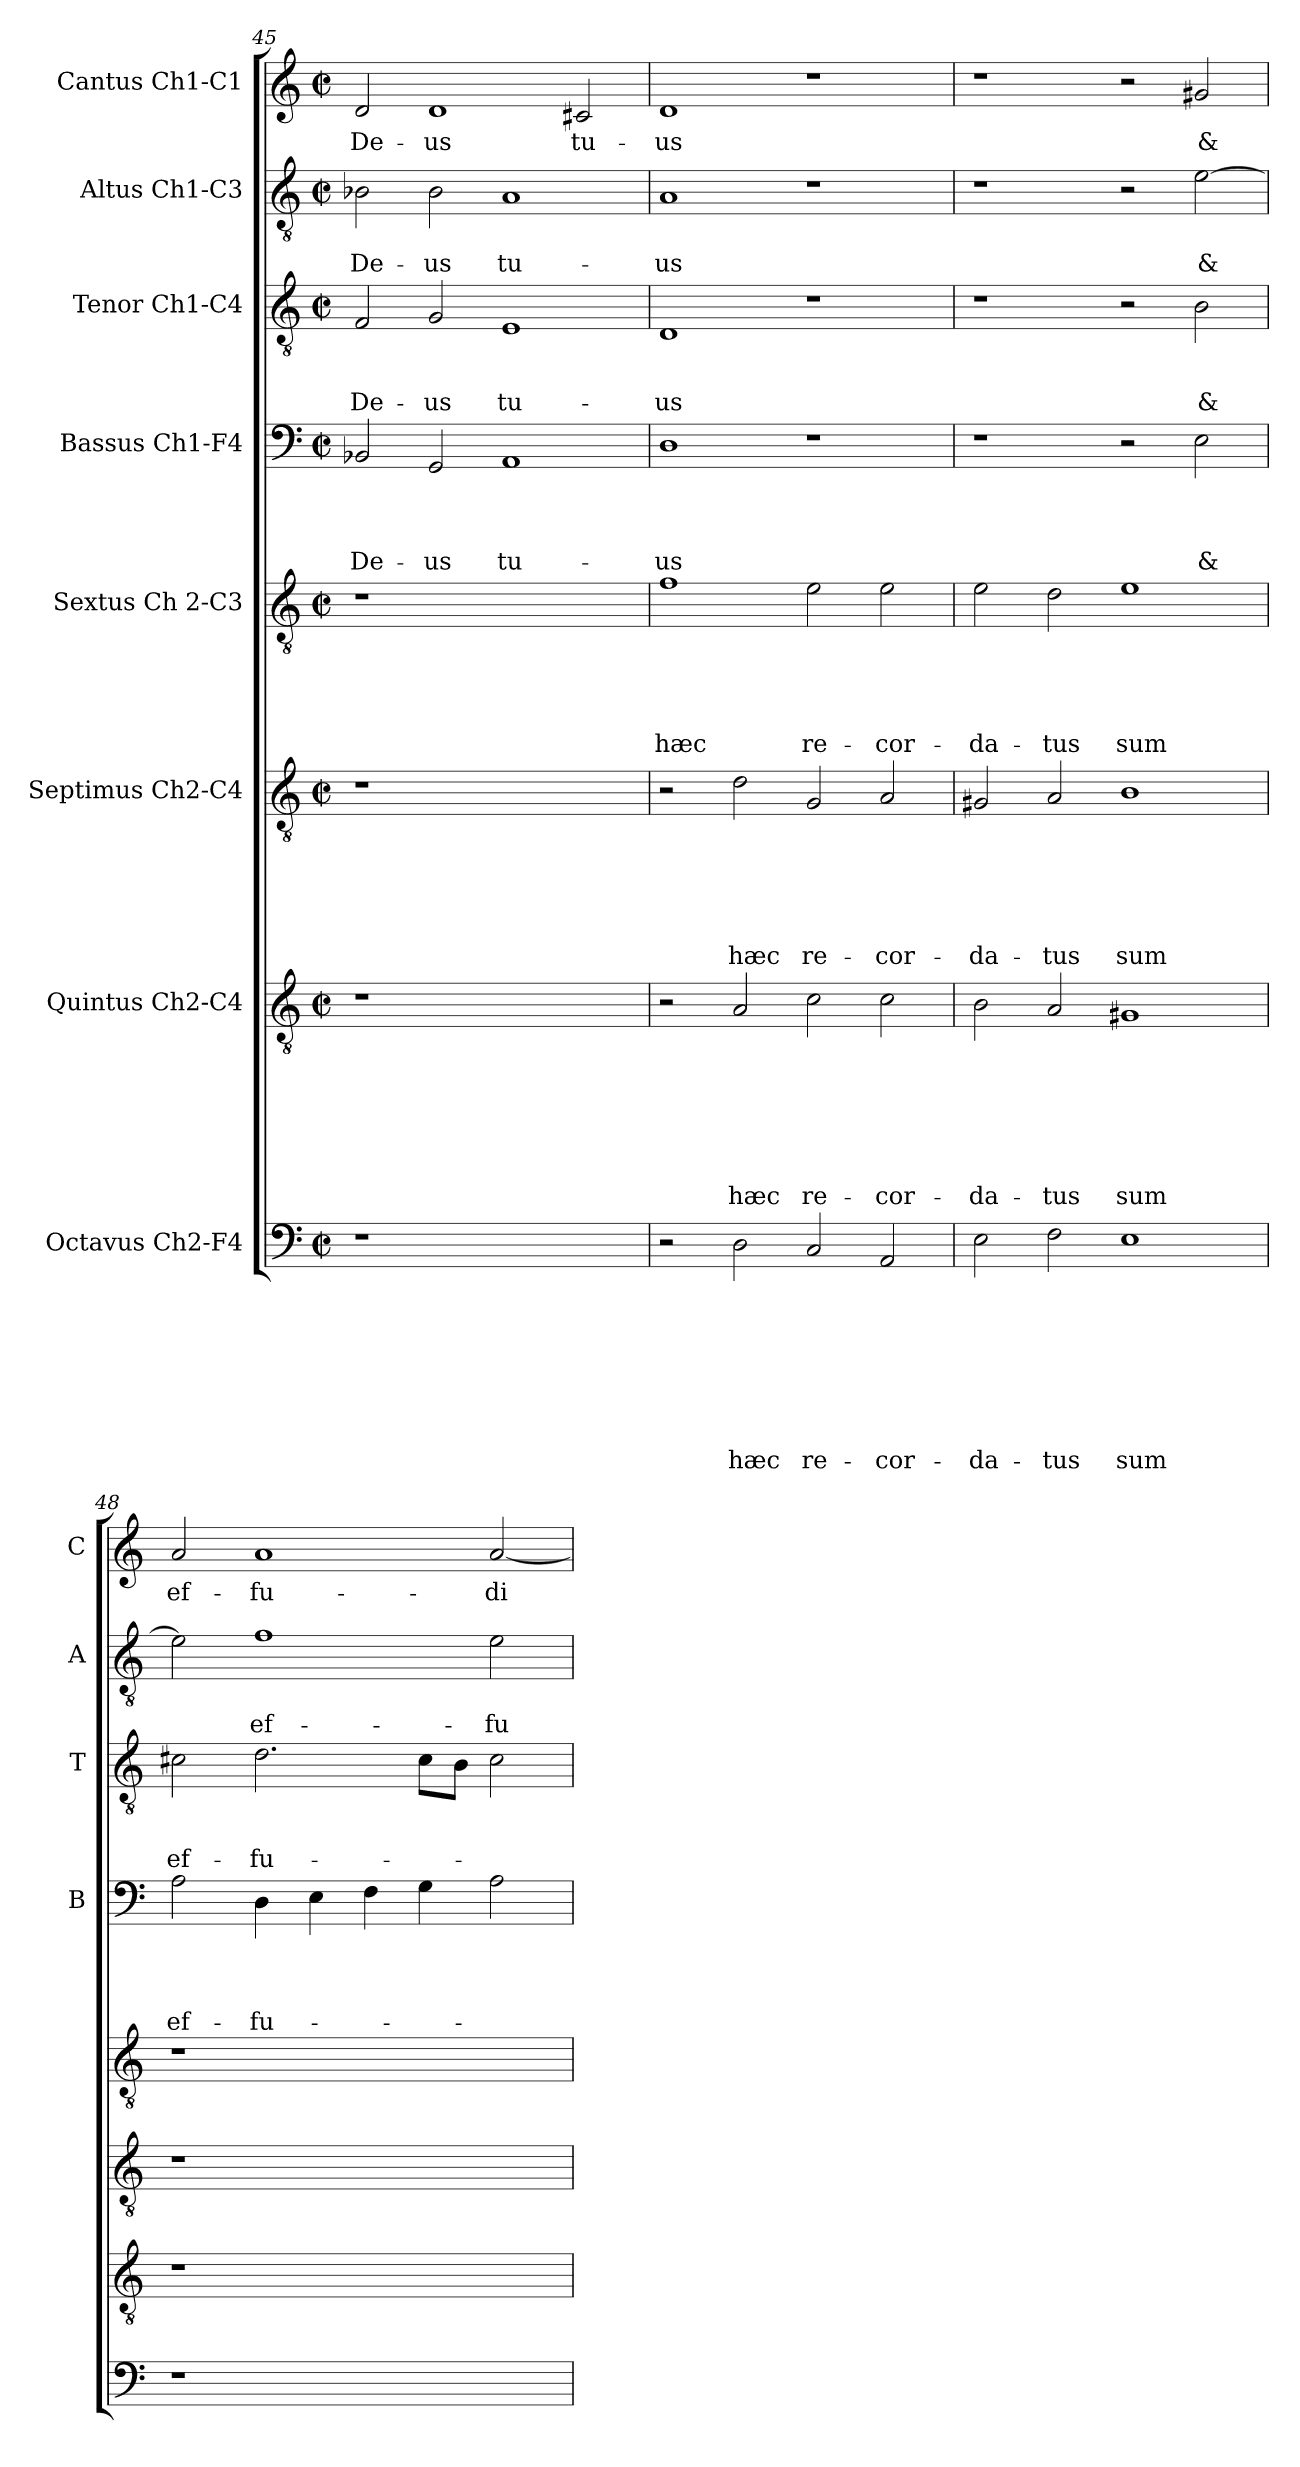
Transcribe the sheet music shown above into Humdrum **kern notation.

**kern	**text	**text	**text	**text	**text	**text	**text	**text	**kern	**text	**text	**text	**text	**text	**text	**text	**kern	**text	**text	**text	**text	**text	**text	**kern	**text	**text	**text	**text	**text	**kern	**text	**text	**text	**text	**kern	**text	**text	**text	**kern	**text	**text	**kern	**text
*part8	*part8	*part8	*part8	*part8	*part8	*part8	*part8	*part8	*part7	*part7	*part7	*part7	*part7	*part7	*part7	*part7	*part6	*part6	*part6	*part6	*part6	*part6	*part6	*part5	*part5	*part5	*part5	*part5	*part5	*part4	*part4	*part4	*part4	*part4	*part3	*part3	*part3	*part3	*part2	*part2	*part2	*part1	*part1
*staff8	*staff8	*staff8	*staff8	*staff8	*staff8	*staff8	*staff8	*staff8	*staff7	*staff7	*staff7	*staff7	*staff7	*staff7	*staff7	*staff7	*staff6	*staff6	*staff6	*staff6	*staff6	*staff6	*staff6	*staff5	*staff5	*staff5	*staff5	*staff5	*staff5	*staff4	*staff4	*staff4	*staff4	*staff4	*staff3	*staff3	*staff3	*staff3	*staff2	*staff2	*staff2	*staff1	*staff1
*I"Octavus Ch2-F4	*	*	*	*	*	*	*	*	*I"Quintus Ch2-C4	*	*	*	*	*	*	*	*I"Septimus Ch2-C4	*	*	*	*	*	*	*I"Sextus Ch 2-C3	*	*	*	*	*	*I"Bassus Ch1-F4	*	*	*	*	*I"Tenor Ch1-C4	*	*	*	*I"Altus Ch1-C3	*	*	*I"Cantus Ch1-C1	*
*	*	*	*	*	*	*	*	*	*	*	*	*	*	*	*	*	*	*	*	*	*	*	*	*	*	*	*	*	*	*I'B	*	*	*	*	*I'T	*	*	*	*I'A	*	*	*I'C	*
*clefF4	*	*	*	*	*	*	*	*	*clefGv2	*	*	*	*	*	*	*	*clefGv2	*	*	*	*	*	*	*clefGv2	*	*	*	*	*	*clefF4	*	*	*	*	*clefGv2	*	*	*	*clefGv2	*	*	*clefG2	*
*k[]	*	*	*	*	*	*	*	*	*k[]	*	*	*	*	*	*	*	*k[]	*	*	*	*	*	*	*k[]	*	*	*	*	*	*k[]	*	*	*	*	*k[]	*	*	*	*k[]	*	*	*k[]	*
*C:	*	*	*	*	*	*	*	*	*C:	*	*	*	*	*	*	*	*C:	*	*	*	*	*	*	*C:	*	*	*	*	*	*C:	*	*	*	*	*C:	*	*	*	*C:	*	*	*C:	*
*M2/2	*	*	*	*	*	*	*	*	*M2/2	*	*	*	*	*	*	*	*M2/2	*	*	*	*	*	*	*M2/2	*	*	*	*	*	*M2/2	*	*	*	*	*M2/2	*	*	*	*M2/2	*	*	*M2/2	*
*met(c|)	*	*	*	*	*	*	*	*	*met(c|)	*	*	*	*	*	*	*	*met(c|)	*	*	*	*	*	*	*met(c|)	*	*	*	*	*	*met(c|)	*	*	*	*	*met(c|)	*	*	*	*met(c|)	*	*	*met(c|)	*
=45	=45	=45	=45	=45	=45	=45	=45	=45	=45	=45	=45	=45	=45	=45	=45	=45	=45	=45	=45	=45	=45	=45	=45	=45	=45	=45	=45	=45	=45	=45	=45	=45	=45	=45	=45	=45	=45	=45	=45	=45	=45	=45	=45
!	!	!	!	!	!	!	!	!	!	!	!	!	!	!	!	!	!	!	!	!	!	!	!	!	!	!	!	!	!	!	!	!	!	!LO:LY:b	!	!	!	!LO:LY:b	!	!	!LO:LY:b	!	!LO:LY:b
1r	.	.	.	.	.	.	.	.	1r	.	.	.	.	.	.	.	1r	.	.	.	.	.	.	1r	.	.	.	.	.	2BB-X/	.	.	.	De-	2F/	.	.	De-	2B-X\	.	De-	2d/	De-
!	!	!	!	!	!	!	!	!	!	!	!	!	!	!	!	!	!	!	!	!	!	!	!	!	!	!	!	!	!	!	!	!	!	!LO:LY:b	!	!	!	!LO:LY:b	!	!	!LO:LY:b	!	!LO:LY:b
.	.	.	.	.	.	.	.	.	.	.	.	.	.	.	.	.	.	.	.	.	.	.	.	.	.	.	.	.	.	2GG/	.	.	.	-us	2G/	.	.	-us	2B-\	.	-us	1d	-us
!	!	!	!	!	!	!	!	!	!	!	!	!	!	!	!	!	!	!	!	!	!	!	!	!	!	!	!	!	!	!	!	!	!	!LO:LY:b	!	!	!	!LO:LY:b	!	!	!LO:LY:b	!	!
1ryy	.	.	.	.	.	.	.	.	1ryy	.	.	.	.	.	.	.	1ryy	.	.	.	.	.	.	1ryy	.	.	.	.	.	1AA	.	.	.	tu-	1E	.	.	tu-	1A	.	tu-	.	.
!	!	!	!	!	!	!	!	!	!	!	!	!	!	!	!	!	!	!	!	!	!	!	!	!	!	!	!	!	!	!	!	!	!	!	!	!	!	!	!	!	!	!	!LO:LY:b
.	.	.	.	.	.	.	.	.	.	.	.	.	.	.	.	.	.	.	.	.	.	.	.	.	.	.	.	.	.	.	.	.	.	.	.	.	.	.	.	.	.	2c#X/	tu-
=46	=46	=46	=46	=46	=46	=46	=46	=46	=46	=46	=46	=46	=46	=46	=46	=46	=46	=46	=46	=46	=46	=46	=46	=46	=46	=46	=46	=46	=46	=46	=46	=46	=46	=46	=46	=46	=46	=46	=46	=46	=46	=46	=46
!	!	!	!	!	!	!	!	!	!	!	!	!	!	!	!	!	!	!	!	!	!	!	!	!	!	!	!	!	!LO:LY:b	!	!	!	!	!LO:LY:b	!	!	!	!LO:LY:b	!	!	!LO:LY:b	!	!LO:LY:b
2r	.	.	.	.	.	.	.	.	2r	.	.	.	.	.	.	.	2r	.	.	.	.	.	.	1f	.	.	.	.	hæc	1D	.	.	.	-us	1D	.	.	-us	1A	.	-us	1d	-us
!	!	!	!	!	!	!	!	!LO:LY:b	!	!	!	!	!	!	!	!LO:LY:b	!	!	!	!	!	!	!LO:LY:b	!	!	!	!	!	!	!	!	!	!	!	!	!	!	!	!	!	!	!	!
2D\	.	.	.	.	.	.	.	hæc	2A/	.	.	.	.	.	.	hæc	2d\	.	.	.	.	.	hæc	.	.	.	.	.	.	.	.	.	.	.	.	.	.	.	.	.	.	.	.
!	!	!	!	!	!	!	!	!LO:LY:b	!	!	!	!	!	!	!	!LO:LY:b	!	!	!	!	!	!	!LO:LY:b	!	!	!	!	!	!LO:LY:b	!	!	!	!	!	!	!	!	!	!	!	!	!	!
2C/	.	.	.	.	.	.	.	re-	2c\	.	.	.	.	.	.	re-	2G/	.	.	.	.	.	re-	2e\	.	.	.	.	re-	1r	.	.	.	.	1r	.	.	.	1r	.	.	1r	.
!	!	!	!	!	!	!	!	!LO:LY:b	!	!	!	!	!	!	!	!LO:LY:b	!	!	!	!	!	!	!LO:LY:b	!	!	!	!	!	!LO:LY:b	!	!	!	!	!	!	!	!	!	!	!	!	!	!
2AA/	.	.	.	.	.	.	.	-cor-	2c\	.	.	.	.	.	.	-cor-	2A/	.	.	.	.	.	-cor-	2e\	.	.	.	.	-cor-	.	.	.	.	.	.	.	.	.	.	.	.	.	.
!!LO:PB:g=z
=47	=47	=47	=47	=47	=47	=47	=47	=47	=47	=47	=47	=47	=47	=47	=47	=47	=47	=47	=47	=47	=47	=47	=47	=47	=47	=47	=47	=47	=47	=47	=47	=47	=47	=47	=47	=47	=47	=47	=47	=47	=47	=47	=47
!	!	!	!	!	!	!	!	!LO:LY:b	!	!	!	!	!	!	!	!LO:LY:b	!	!	!	!	!	!	!LO:LY:b	!	!	!	!	!	!LO:LY:b	!	!	!	!	!	!	!	!	!	!	!	!	!	!
2E\	.	.	.	.	.	.	.	-da-	2B\	.	.	.	.	.	.	-da-	2G#X/	.	.	.	.	.	-da-	2e\	.	.	.	.	-da-	1r	.	.	.	.	1r	.	.	.	1r	.	.	1r	.
!	!	!	!	!	!	!	!	!LO:LY:b	!	!	!	!	!	!	!	!LO:LY:b	!	!	!	!	!	!	!LO:LY:b	!	!	!	!	!	!LO:LY:b	!	!	!	!	!	!	!	!	!	!	!	!	!	!
2F\	.	.	.	.	.	.	.	-tus	2A/	.	.	.	.	.	.	-tus	2A/	.	.	.	.	.	-tus	2d\	.	.	.	.	-tus	.	.	.	.	.	.	.	.	.	.	.	.	.	.
!	!	!	!	!	!	!	!	!LO:LY:b	!	!	!	!	!	!	!	!LO:LY:b	!	!	!	!	!	!	!LO:LY:b	!	!	!	!	!	!LO:LY:b	!	!	!	!	!	!	!	!	!	!	!	!	!	!
1E	.	.	.	.	.	.	.	sum	1G#X	.	.	.	.	.	.	sum	1B	.	.	.	.	.	sum	1e	.	.	.	.	sum	2r	.	.	.	.	2r	.	.	.	2r	.	.	2r	.
!	!	!	!	!	!	!	!	!	!	!	!	!	!	!	!	!	!	!	!	!	!	!	!	!	!	!	!	!	!	!	!	!	!	!LO:LY:b	!	!	!	!LO:LY:b	!	!	!LO:LY:b	!	!LO:LY:b
.	.	.	.	.	.	.	.	.	.	.	.	.	.	.	.	.	.	.	.	.	.	.	.	.	.	.	.	.	.	2E\	.	.	.	&	2B\	.	.	&	[2e\	.	&	2g#X/	&
=48	=48	=48	=48	=48	=48	=48	=48	=48	=48	=48	=48	=48	=48	=48	=48	=48	=48	=48	=48	=48	=48	=48	=48	=48	=48	=48	=48	=48	=48	=48	=48	=48	=48	=48	=48	=48	=48	=48	=48	=48	=48	=48	=48
!	!	!	!	!	!	!	!	!	!	!	!	!	!	!	!	!	!	!	!	!	!	!	!	!	!	!	!	!	!	!	!	!	!	!LO:LY:b	!	!	!	!LO:LY:b	!	!	!	!	!LO:LY:b
1r	.	.	.	.	.	.	.	.	1r	.	.	.	.	.	.	.	1r	.	.	.	.	.	.	1r	.	.	.	.	.	2A\	.	.	.	ef-	2c#X\	.	.	ef-	2e\]	.	.	2a/	ef-
!	!	!	!	!	!	!	!	!	!	!	!	!	!	!	!	!	!	!	!	!	!	!	!	!	!	!	!	!	!	!	!	!	!	!LO:LY:b	!	!	!	!LO:LY:b	!	!	!LO:LY:b	!	!LO:LY:b
.	.	.	.	.	.	.	.	.	.	.	.	.	.	.	.	.	.	.	.	.	.	.	.	.	.	.	.	.	.	4D\	.	.	.	-fu-	2.d\	.	.	-fu-	1f	.	ef-	1a	-fu-
.	.	.	.	.	.	.	.	.	.	.	.	.	.	.	.	.	.	.	.	.	.	.	.	.	.	.	.	.	.	4E\	.	.	.	.	.	.	.	.	.	.	.	.	.
1ryy	.	.	.	.	.	.	.	.	1ryy	.	.	.	.	.	.	.	1ryy	.	.	.	.	.	.	1ryy	.	.	.	.	.	4F\	.	.	.	.	.	.	.	.	.	.	.	.	.
.	.	.	.	.	.	.	.	.	.	.	.	.	.	.	.	.	.	.	.	.	.	.	.	.	.	.	.	.	.	4G\	.	.	.	.	8c#\L	.	.	.	.	.	.	.	.
.	.	.	.	.	.	.	.	.	.	.	.	.	.	.	.	.	.	.	.	.	.	.	.	.	.	.	.	.	.	.	.	.	.	.	8B\J	.	.	.	.	.	.	.	.
!	!	!	!	!	!	!	!	!	!	!	!	!	!	!	!	!	!	!	!	!	!	!	!	!	!	!	!	!	!	!	!	!	!	!	!	!	!	!	!	!	!LO:LY:b	!	!LO:LY:b
.	.	.	.	.	.	.	.	.	.	.	.	.	.	.	.	.	.	.	.	.	.	.	.	.	.	.	.	.	.	2A\	.	.	.	.	2c#\	.	.	.	2e\	.	-fu-	[2a/	-di
=	=	=	=	=	=	=	=	=	=	=	=	=	=	=	=	=	=	=	=	=	=	=	=	=	=	=	=	=	=	=	=	=	=	=	=	=	=	=	=	=	=	=	=
*-	*-	*-	*-	*-	*-	*-	*-	*-	*-	*-	*-	*-	*-	*-	*-	*-	*-	*-	*-	*-	*-	*-	*-	*-	*-	*-	*-	*-	*-	*-	*-	*-	*-	*-	*-	*-	*-	*-	*-	*-	*-	*-	*-
